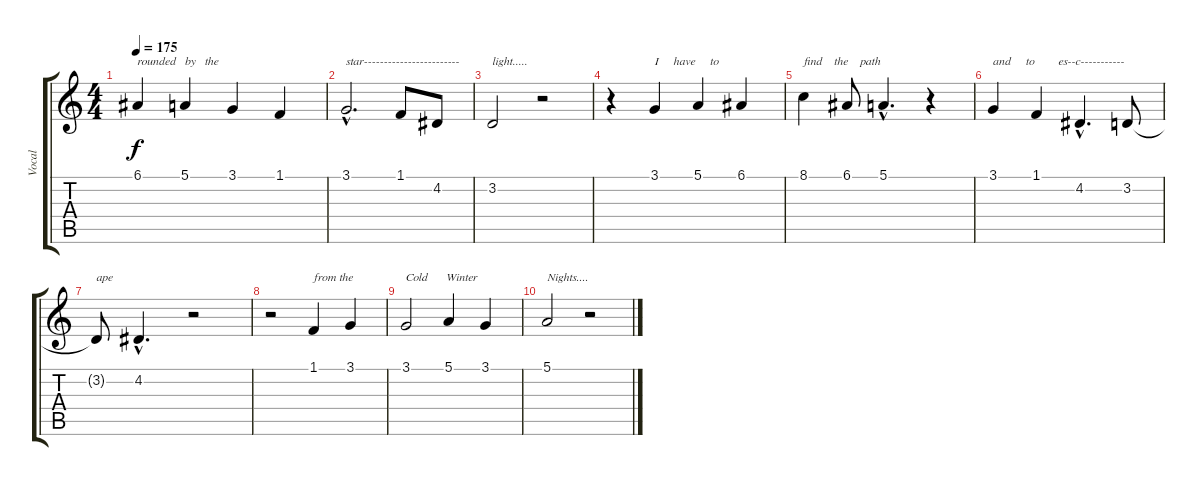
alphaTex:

\track ("Vocal" "Vocal") {instrument violin}
\staff {score tabs}
\tuning (E4 B3 G3 D3 A2 E2) {hide}
\ts (4 4)
\tempo 175
\clef g2
\ks c
6.1{t}.4{txt "rounded   by   the" dy f} 5.1.4 3.1.4 1.1.4 |
3.1{hac}.2{d txt "star------------------------"} 1.1.8 4.2.8 |
3.2.2{txt "light....."} r.2 |
r.4 3.1.4{txt "I     have     to"} 5.1.4 6.1.4 |
8.1.4{txt "find    the    path"} 6.1.8 5.1{hac}.4{d} r.4 |
3.1.4{txt "and     to        es--c-----------"} 1.1.4 4.2{hac}.4{d} 3.2.8 |
3.2{t}.8{txt "ape"} 4.2{hac}.4{d} r.2 |
r.2 1.1.4{txt "from the"} 3.1.4 |
3.1.2{txt "Cold      Winter"} 5.1.4 3.1.4 |
5.1.2{txt "Nights...."} r.2
